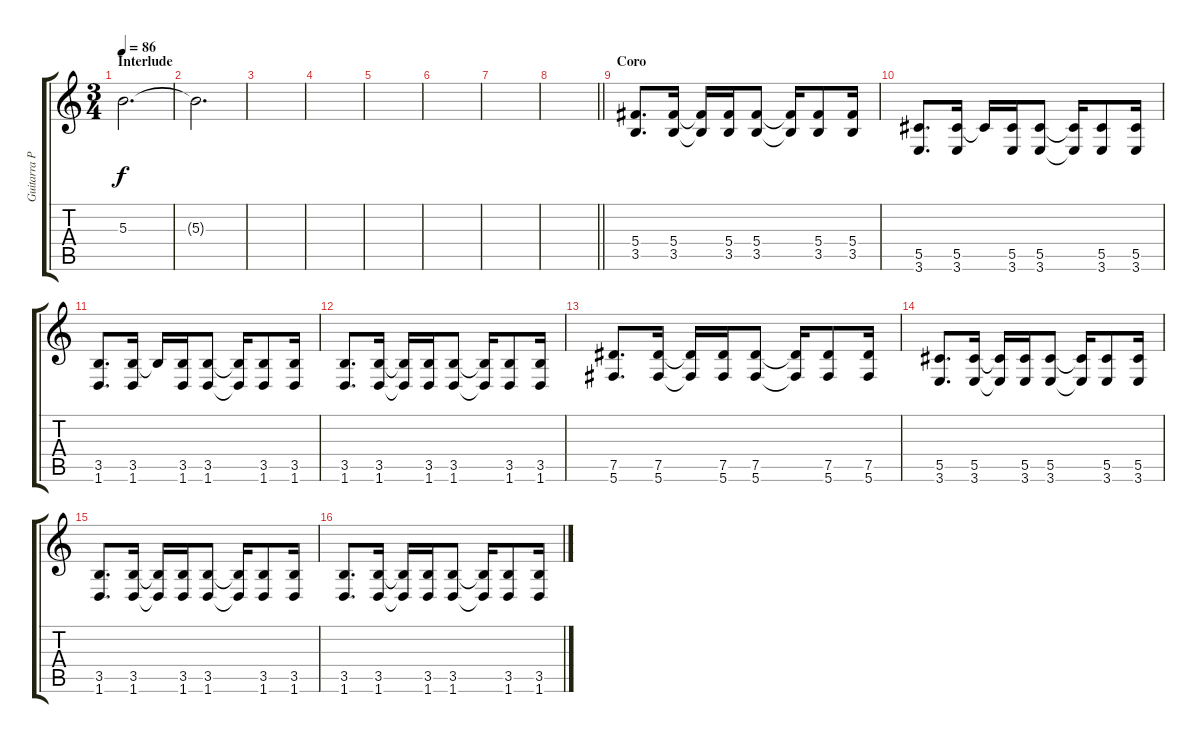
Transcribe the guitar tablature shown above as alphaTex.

\track ("Guitarra Principal" "Guitarra P") {instrument distortionguitar}
\staff {score tabs}
\tuning (Eb4 Bb3 Gb3 Db3 Ab2 Db2) {hide}
\ts (3 4)
\section ("" "Interlude")
\tempo 86
\clef g2
\ks c
5.3{t}.2{d dy f} |
5.3{t}.2{d} |
|
|
|
|
|
\barLineRight lightlight
|
\section ("" "Coro")
(5.4 3.5).8{d volume 12 instrument distortionguitar} (5.4 3.5).16 (5.4{t} 3.5{t}).16 (5.4 3.5).16 (5.4 3.5).8 (5.4{t} 3.5{t}).16 (5.4 3.5).8 (5.4 3.5).16 |
(5.5 3.6).8{d} (5.5 3.6).16 5.5{t}.16 (5.5 3.6).16 (5.5 3.6).8 (5.5{t} 3.6{t}).16 (5.5 3.6).8 (5.5 3.6).16 |
(3.5 1.6).8{d} (3.5 1.6).16 3.5{t}.16 (3.5 1.6).16 (3.5 1.6).8 (3.5{t} 1.6{t}).16 (3.5 1.6).8 (3.5 1.6).16 |
(3.5 1.6).8{d} (3.5 1.6).16 (3.5{t} 1.6{t}).16 (3.5 1.6).16 (3.5 1.6).8 (3.5{t} 1.6{t}).16 (3.5 1.6).8 (3.5 1.6).16 |
(7.5 5.6).8{d} (7.5 5.6).16 (7.5{t} 5.6{t}).16 (7.5 5.6).16 (7.5 5.6).8 (7.5{t} 5.6{t}).16 (7.5 5.6).8 (7.5 5.6).16 |
(5.5 3.6).8{d} (5.5 3.6).16 (5.5{t} 3.6{t}).16 (5.5 3.6).16 (5.5 3.6).8 (5.5{t} 3.6{t}).16 (5.5 3.6).8 (5.5 3.6).16 |
(3.5 1.6).8{d} (3.5 1.6).16 (3.5{t} 1.6{t}).16 (3.5 1.6).16 (3.5 1.6).8 (3.5{t} 1.6{t}).16 (3.5 1.6).8 (3.5 1.6).16 |
(3.5 1.6).8{d} (3.5 1.6).16 (3.5{t} 1.6{t}).16 (3.5 1.6).16 (3.5 1.6).8 (3.5{t} 1.6{t}).16 (3.5 1.6).8 (3.5 1.6).16
